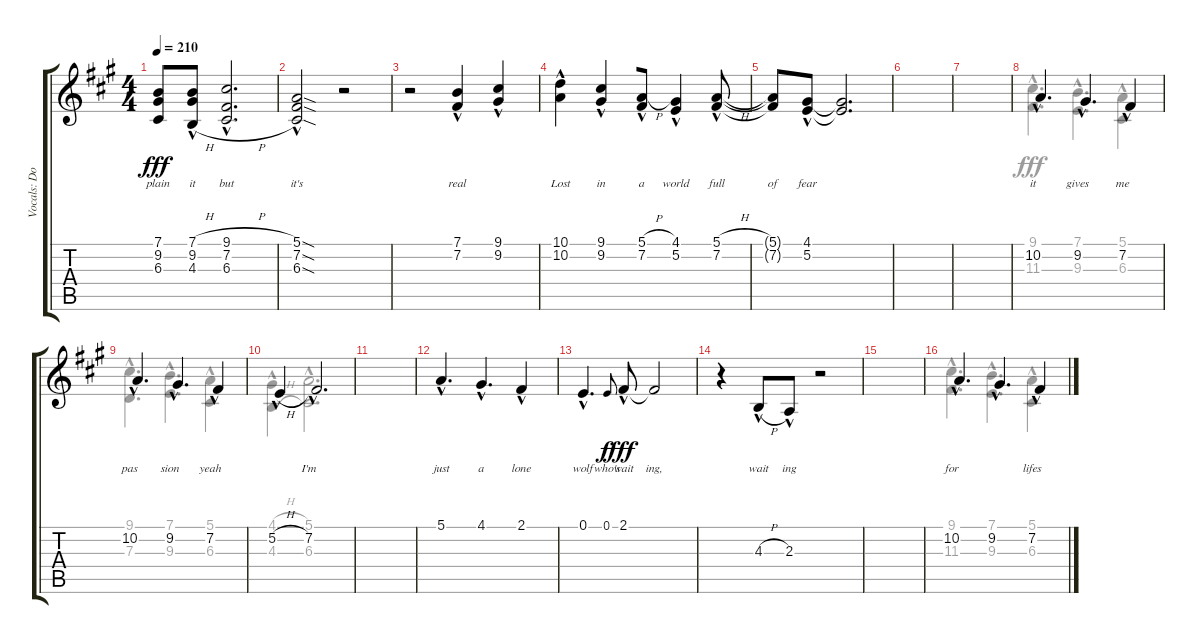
\track ("Vocals: Don" "Vocals: Do") {instrument lead2sawtooth}
\staff {score tabs}
\tuning (E4 B3 G3 D3 A2 E2) {hide}
\voice
\ts (4 4)
\tempo 210
\clef g2
\ks a
(7.1{t} 9.2{t} 6.3{t}).8{lyrics (0 "plain") lyrics (1 "") lyrics (2 "") lyrics (3 "") lyrics (4 "") dy fff} (7.1{h hac} 9.2{h hac} 4.3{h hac}).8{lyrics (0 "it") lyrics (1 "") lyrics (2 "") lyrics (3 "") lyrics (4 "")} (9.1{h hac} 7.2{h hac} 6.3{h hac}).2{d lyrics (0 "but") lyrics (1 "") lyrics (2 "") lyrics (3 "") lyrics (4 "")} |
(5.1{sod hac} 7.2{sod hac} 6.3{sod hac}).2{lyrics (0 "it's") lyrics (1 "") lyrics (2 "") lyrics (3 "") lyrics (4 "")} r.2 |
r.2 (7.1{hac} 7.2{hac}).4{lyrics (0 "real") lyrics (1 "") lyrics (2 "") lyrics (3 "") lyrics (4 "")} (9.1{hac} 9.2{hac}).4{lyrics (0 "") lyrics (1 "") lyrics (2 "") lyrics (3 "") lyrics (4 "")} |
(10.1{hac} 10.2{hac}).4{lyrics (0 "Lost") lyrics (1 "") lyrics (2 "") lyrics (3 "") lyrics (4 "")} (9.1{hac} 9.2{hac}).4{lyrics (0 "in") lyrics (1 "") lyrics (2 "") lyrics (3 "") lyrics (4 "") beam merge} (5.1{h hac} 7.2{hac}).8{lyrics (0 "a") lyrics (1 "") lyrics (2 "") lyrics (3 "") lyrics (4 "")} (4.1{hac} 5.2{hac}).4{lyrics (0 "world") lyrics (1 "") lyrics (2 "") lyrics (3 "") lyrics (4 "")} (5.1{h hac} 7.2{hac}).8{lyrics (0 "full") lyrics (1 "") lyrics (2 "") lyrics (3 "") lyrics (4 "")} |
(5.1{t} 7.2{t}).8{lyrics (0 "of") lyrics (1 "") lyrics (2 "") lyrics (3 "") lyrics (4 "")} (4.1{hac} 5.2{hac}).8{lyrics (0 "fear") lyrics (1 "") lyrics (2 "") lyrics (3 "") lyrics (4 "")} (4.1{t} 5.2{t}).2{d lyrics (0 "") lyrics (1 "") lyrics (2 "") lyrics (3 "") lyrics (4 "")} |
|
|
10.2{hac}.4{d lyrics (0 "it") lyrics (1 "") lyrics (2 "") lyrics (3 "") lyrics (4 "")} 9.2{hac}.4{d lyrics (0 "gives") lyrics (1 "") lyrics (2 "") lyrics (3 "") lyrics (4 "")} 7.2{hac}.4{lyrics (0 "me") lyrics (1 "") lyrics (2 "") lyrics (3 "") lyrics (4 "")} |
10.2{hac}.4{d lyrics (0 "pas") lyrics (1 "") lyrics (2 "") lyrics (3 "") lyrics (4 "")} 9.2{hac}.4{d lyrics (0 "sion") lyrics (1 "") lyrics (2 "") lyrics (3 "") lyrics (4 "")} 7.2{hac}.4{lyrics (0 "yeah") lyrics (1 "") lyrics (2 "") lyrics (3 "") lyrics (4 "")} |
5.2{h hac}.4{lyrics (0 "") lyrics (1 "") lyrics (2 "") lyrics (3 "") lyrics (4 "")} 7.2{hac}.2{d lyrics (0 "I'm") lyrics (1 "") lyrics (2 "") lyrics (3 "") lyrics (4 "")} |
|
5.1{hac}.4{d lyrics (0 "just") lyrics (1 "") lyrics (2 "") lyrics (3 "") lyrics (4 "")} 4.1{hac}.4{d lyrics (0 "a") lyrics (1 "") lyrics (2 "") lyrics (3 "") lyrics (4 "")} 2.1{hac}.4{lyrics (0 "lone") lyrics (1 "") lyrics (2 "") lyrics (3 "") lyrics (4 "")} |
0.1{hac}.4{d lyrics (0 "wolf") lyrics (1 "") lyrics (2 "") lyrics (3 "") lyrics (4 "")} 0.1.8{lyrics (0 "who's") lyrics (1 "") lyrics (2 "") lyrics (3 "") lyrics (4 "") gr onbeat dy f} 2.1{hac}.8{lyrics (0 "wait") lyrics (1 "") lyrics (2 "") lyrics (3 "") lyrics (4 "") dy fff} 2.1{t}.2{lyrics (0 "ing,") lyrics (1 "") lyrics (2 "") lyrics (3 "") lyrics (4 "")} |
r.4 4.3{h hac}.8{lyrics (0 "wait") lyrics (1 "") lyrics (2 "") lyrics (3 "") lyrics (4 "")} 2.3{hac}.8{lyrics (0 "ing") lyrics (1 "") lyrics (2 "") lyrics (3 "") lyrics (4 "")} r.2 |
|
10.2{hac}.4{d lyrics (0 "for") lyrics (1 "") lyrics (2 "") lyrics (3 "") lyrics (4 "")} 9.2{hac}.4{d lyrics (0 "") lyrics (1 "") lyrics (2 "") lyrics (3 "") lyrics (4 "")} 7.2{hac}.4{lyrics (0 "lifes") lyrics (1 "") lyrics (2 "") lyrics (3 "") lyrics (4 "")}
\voice
\clef g2
\ottava regular
\simile none
\ks a
|
|
|
|
|
|
|
(9.1{hac} 11.3{hac}).4{d} (7.1{hac} 9.3{hac}).4{d} (5.1{hac} 6.3{hac}).4 |
(9.1{hac} 7.3{hac}).4{d} (7.1{hac} 9.3{hac}).4{d} (5.1{hac} 6.3{hac}).4 |
(4.1{h hac} 4.3{h hac}).4 (5.1{hac} 6.3{hac}).2{d} |
|
|
|
|
|
(9.1{hac} 11.3{hac}).4{d} (7.1{hac} 9.3{hac}).4{d} (5.1{hac} 6.3{hac}).4
